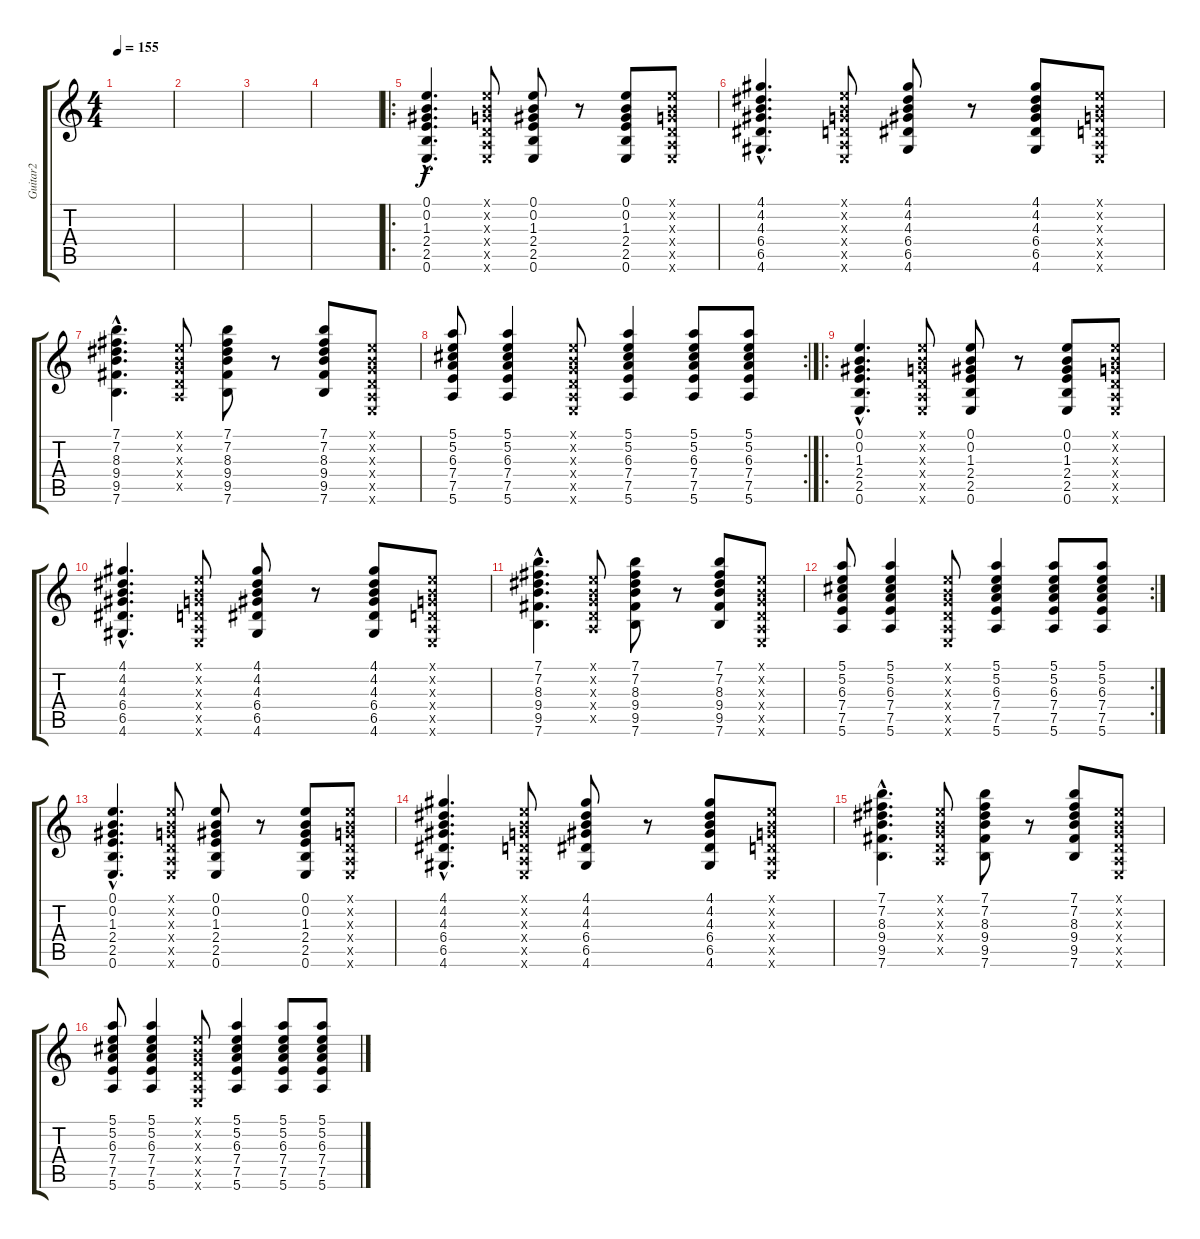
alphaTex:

\track ("Guitar2" "Guitar2") {instrument acousticguitarsteel}
\staff {score tabs}
\tuning (E4 B3 G3 D3 A2 E2) {hide}
\ts (4 4)
\tempo 155
\clef g2
\ks c
|
|
|
|
\ro
(0.1{hac} 0.2{hac} 1.3{hac} 2.4{hac} 2.5{hac} 0.6{hac}).4{d} (0.1{x} 0.2{x} 0.3{x} 0.4{x} 0.5{x} 0.6{x}).8 (0.1 0.2 1.3 2.4 2.5 0.6).8 r.8 (0.1 0.2 1.3 2.4 2.5 0.6).8 (0.1{x} 0.2{x} 0.3{x} 0.4{x} 0.5{x} 0.6{x}).8 |
(4.1{hac} 4.2{hac} 4.3{hac} 6.4{hac} 6.5{hac} 4.6{hac}).4{d} (0.1{x} 0.2{x} 0.3{x} 0.4{x} 0.5{x} 0.6{x}).8 (4.1 4.2 4.3 6.4 6.5 4.6).8 r.8 (4.1 4.2 4.3 6.4 6.5 4.6).8 (0.1{x} 0.2{x} 0.3{x} 0.4{x} 0.5{x} 0.6{x}).8 |
(7.1{hac} 7.2{hac} 8.3{hac} 9.4{hac} 9.5{hac} 7.6{hac}).4{d} (0.1{x} 0.2{x} 0.3{x} 0.4{x} 0.5{x}).8 (7.1 7.2 8.3 9.4 9.5 7.6).8 r.8 (7.1 7.2 8.3 9.4 9.5 7.6).8 (0.1{x} 0.2{x} 0.3{x} 0.4{x} 0.5{x} 0.6{x}).8 |
\rc 2
(5.1 5.2 6.3 7.4 7.5 5.6).8 (5.1 5.2 6.3 7.4 7.5 5.6).4 (0.1{x} 0.2{x} 0.3{x} 0.4{x} 0.5{x} 0.6{x}).8 (5.1 5.2 6.3 7.4 7.5 5.6).4 (5.1 5.2 6.3 7.4 7.5 5.6).8 (5.1 5.2 6.3 7.4 7.5 5.6).8 |
\ro
(0.1{hac} 0.2{hac} 1.3{hac} 2.4{hac} 2.5{hac} 0.6{hac}).4{d} (0.1{x} 0.2{x} 0.3{x} 0.4{x} 0.5{x} 0.6{x}).8 (0.1 0.2 1.3 2.4 2.5 0.6).8 r.8 (0.1 0.2 1.3 2.4 2.5 0.6).8 (0.1{x} 0.2{x} 0.3{x} 0.4{x} 0.5{x} 0.6{x}).8 |
(4.1{hac} 4.2{hac} 4.3{hac} 6.4{hac} 6.5{hac} 4.6{hac}).4{d} (0.1{x} 0.2{x} 0.3{x} 0.4{x} 0.5{x} 0.6{x}).8 (4.1 4.2 4.3 6.4 6.5 4.6).8 r.8 (4.1 4.2 4.3 6.4 6.5 4.6).8 (0.1{x} 0.2{x} 0.3{x} 0.4{x} 0.5{x} 0.6{x}).8 |
(7.1{hac} 7.2{hac} 8.3{hac} 9.4{hac} 9.5{hac} 7.6{hac}).4{d} (0.1{x} 0.2{x} 0.3{x} 0.4{x} 0.5{x}).8 (7.1 7.2 8.3 9.4 9.5 7.6).8 r.8 (7.1 7.2 8.3 9.4 9.5 7.6).8 (0.1{x} 0.2{x} 0.3{x} 0.4{x} 0.5{x} 0.6{x}).8 |
\rc 2
(5.1 5.2 6.3 7.4 7.5 5.6).8 (5.1 5.2 6.3 7.4 7.5 5.6).4 (0.1{x} 0.2{x} 0.3{x} 0.4{x} 0.5{x} 0.6{x}).8 (5.1 5.2 6.3 7.4 7.5 5.6).4 (5.1 5.2 6.3 7.4 7.5 5.6).8 (5.1 5.2 6.3 7.4 7.5 5.6).8 |
(0.1{hac} 0.2{hac} 1.3{hac} 2.4{hac} 2.5{hac} 0.6{hac}).4{d} (0.1{x} 0.2{x} 0.3{x} 0.4{x} 0.5{x} 0.6{x}).8 (0.1 0.2 1.3 2.4 2.5 0.6).8 r.8 (0.1 0.2 1.3 2.4 2.5 0.6).8 (0.1{x} 0.2{x} 0.3{x} 0.4{x} 0.5{x} 0.6{x}).8 |
(4.1{hac} 4.2{hac} 4.3{hac} 6.4{hac} 6.5{hac} 4.6{hac}).4{d} (0.1{x} 0.2{x} 0.3{x} 0.4{x} 0.5{x} 0.6{x}).8 (4.1 4.2 4.3 6.4 6.5 4.6).8 r.8 (4.1 4.2 4.3 6.4 6.5 4.6).8 (0.1{x} 0.2{x} 0.3{x} 0.4{x} 0.5{x} 0.6{x}).8 |
(7.1{hac} 7.2{hac} 8.3{hac} 9.4{hac} 9.5{hac} 7.6{hac}).4{d} (0.1{x} 0.2{x} 0.3{x} 0.4{x} 0.5{x}).8 (7.1 7.2 8.3 9.4 9.5 7.6).8 r.8 (7.1 7.2 8.3 9.4 9.5 7.6).8 (0.1{x} 0.2{x} 0.3{x} 0.4{x} 0.5{x} 0.6{x}).8 |
(5.1 5.2 6.3 7.4 7.5 5.6).8 (5.1 5.2 6.3 7.4 7.5 5.6).4 (0.1{x} 0.2{x} 0.3{x} 0.4{x} 0.5{x} 0.6{x}).8 (5.1 5.2 6.3 7.4 7.5 5.6).4 (5.1 5.2 6.3 7.4 7.5 5.6).8 (5.1 5.2 6.3 7.4 7.5 5.6).8
